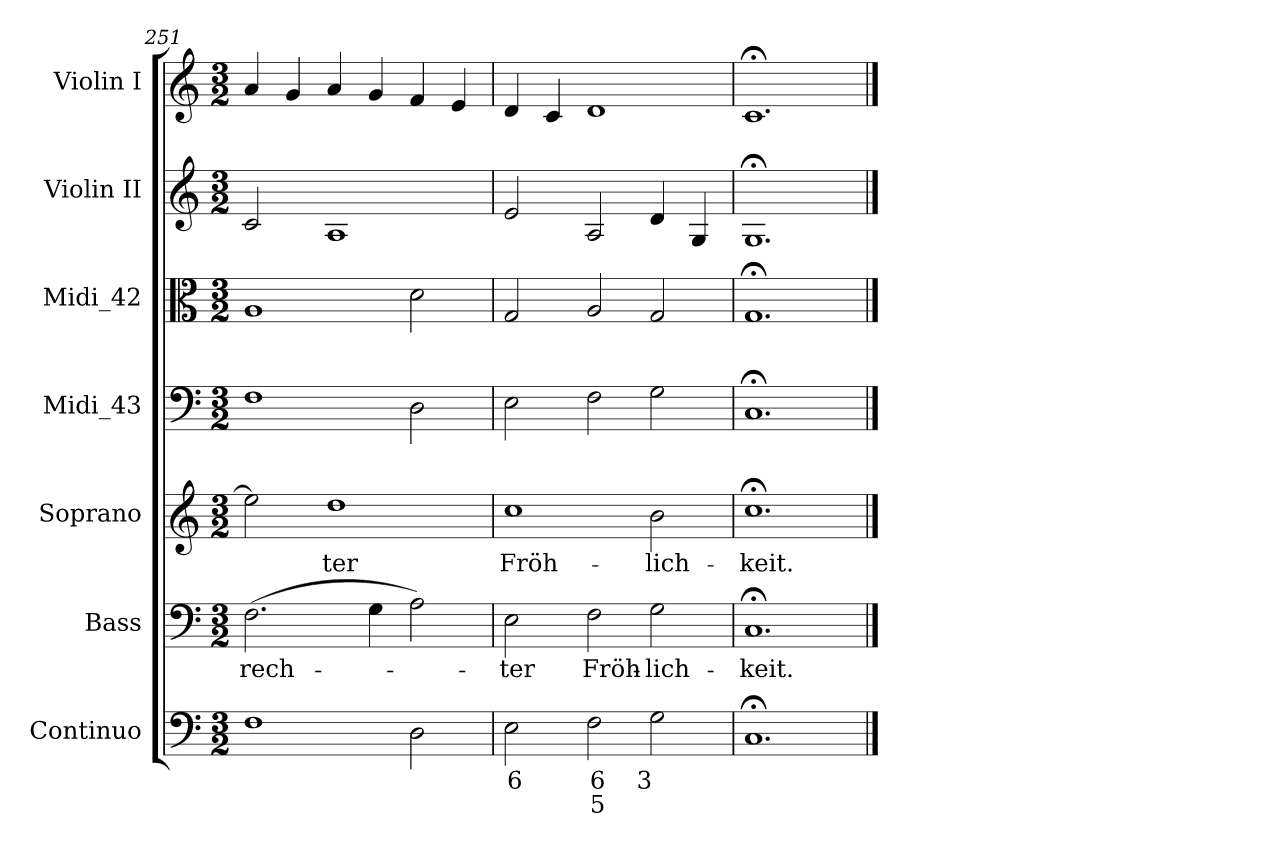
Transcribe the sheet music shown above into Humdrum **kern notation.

**kern	**text	**text	**kern	**text	**kern	**text	**kern	**kern	**kern	**kern
*part7	*part7	*part7	*part6	*part6	*part5	*part5	*part4	*part3	*part2	*part1
*staff7	*staff7	*staff7	*staff6	*staff6	*staff5	*staff5	*staff4	*staff3	*staff2	*staff1
*I"Continuo	*	*	*I"Bass	*	*I"Soprano	*	*I"Midi_43	*I"Midi_42	*I"Violin II	*I"Violin I
*	*	*	*I'B	*	*I'S	*	*	*	*I'Vln	*I'Vln
*clefF4	*	*	*clefF4	*	*clefG2	*	*clefF4	*clefC3	*clefG2	*clefG2
*k[]	*	*	*k[]	*	*k[]	*	*k[]	*k[]	*k[]	*k[]
*C:	*	*	*C:	*	*C:	*	*C:	*C:	*C:	*C:
*M3/2	*	*	*M3/2	*	*M3/2	*	*M3/2	*M3/2	*M3/2	*M3/2
=251	=251	=251	=251	=251	=251	=251	=251	=251	=251	=251
!	!	!	!	!LO:LY:b	!	!	!	!	!	!
1F	.	.	(>2.F	rech-	2ee]	.	1F	1A	2c	4a
.	.	.	.	.	.	.	.	.	.	4g
!	!	!	!	!	!	!LO:LY:b	!	!	!	!
.	.	.	.	.	1dd	ter	.	.	1A	4a
.	.	.	4G	.	.	.	.	.	.	4g
2D	.	.	2A)	.	.	.	2D	2d	.	4f
.	.	.	.	.	.	.	.	.	.	4e
=252	=252	=252	=252	=252	=252	=252	=252	=252	=252	=252
!	!LO:LY:b	!	!	!LO:LY:b	!	!LO:LY:b	!	!	!	!
2E	6	.	2E	ter	1cc	Fröh-	2E	2G	2e	4d
.	.	.	.	.	.	.	.	.	.	4c
!	!LO:LY:b	!LO:LY:b	!	!LO:LY:b	!	!	!	!	!	!
2F	6	5	2F	Fröh-	.	.	2F	2A	2A	1d
!	!LO:LY:b	!	!	!LO:LY:b	!	!LO:LY:b	!	!	!	!
2G	3	.	2G	-lich-	2b	-lich-	2G	2G	4d	.
.	.	.	.	.	.	.	.	.	4G	.
=253	=253	=253	=253	=253	=253	=253	=253	=253	=253	=253
!	!	!	!	!LO:LY:b	!	!LO:LY:b	!	!	!	!
1.C;<	.	.	1.C;<	-keit.	1.cc;<	-keit.	1.C;<	1.G;<	1.G;<	1.c;<
==	==	==	==	==	==	==	==	==	==	==
*-	*-	*-	*-	*-	*-	*-	*-	*-	*-	*-
